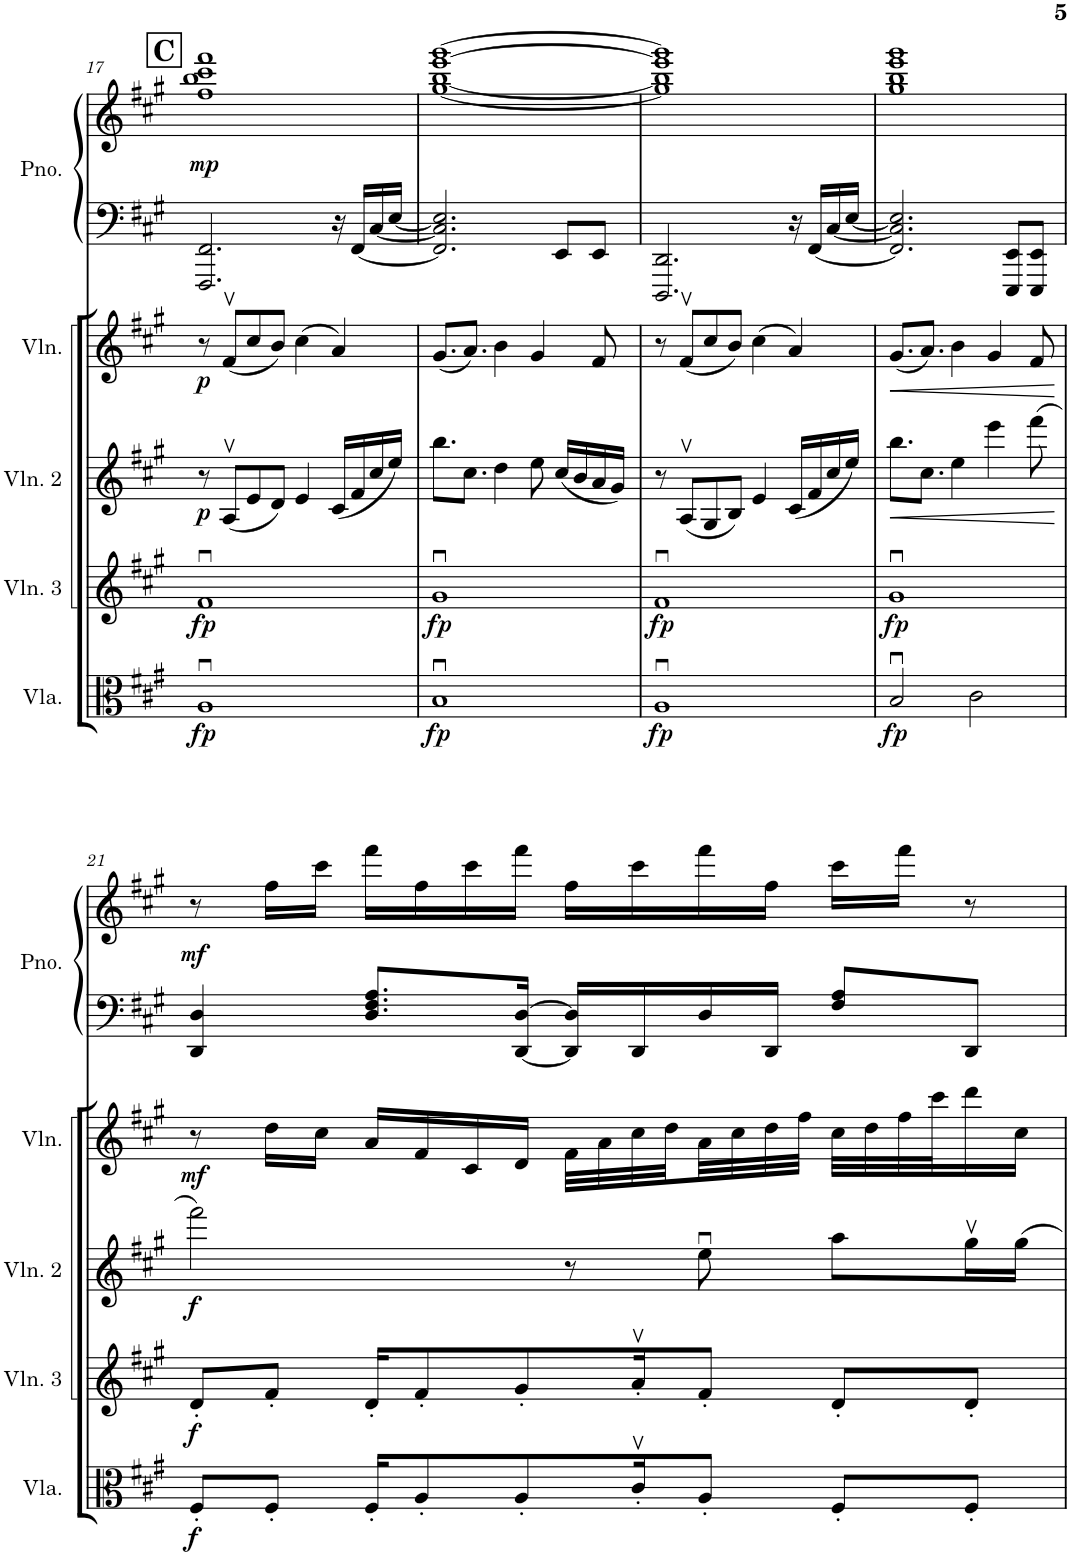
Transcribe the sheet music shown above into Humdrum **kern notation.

**kern	**dynam	**kern	**dynam	**kern	**dynam	**kern	**dynam	**kern	**kern	**dynam
*part5	*part5	*part4	*part4	*part3	*part3	*part2	*part2	*part1	*part1	*part1
*staff6	*staff6	*staff5	*staff5	*staff4	*staff4	*staff3	*staff3	*staff2	*staff1	*staff1/2
*I"Viola	*	*I"Violin 3	*	*I"Violin 2	*	*I"Violin	*	*I"Piano	*	*
*I'Vla.	*	*I'Vln. 3	*	*I'Vln. 2	*	*I'Vln.	*	*I'Pno.	*	*
!!LO:PB:g=z
*clefC3	*	*clefG2	*	*clefG2	*	*clefG2	*	*clefF4	*clefG2	*
*k[f#c#g#]	*	*k[f#c#g#]	*	*k[f#c#g#]	*	*k[f#c#g#]	*	*k[f#c#g#]	*k[f#c#g#]	*
*M4/4	*	*M4/4	*	*M4/4	*	*M4/4	*	*M4/4	*M4/4	*
!!LO:REH:place=s1:a:B:cj:fs=14:t=C
=17	=17	=17	=17	=17	=17	=17	=17	=17	=17	=17
!	!LO:DY:b	!	!LO:DY:b	!	!LO:DY:b	!	!LO:DY:b	!	!	!LO:DY:b
1Au	fp	1f#u	fp	8r	p	8r	p	2.FFF#/ 2.FF#/	1ff# 1bb 1ccc# 1fff#	mp
.	.	.	.	(8Av/L	.	(8f#v/L	.	.	.	.
.	.	.	.	8e/	.	8cc#/	.	.	.	.
.	.	.	.	8d/J)	.	8b/J)	.	.	.	.
.	.	.	.	4e/	.	(4cc#\	.	.	.	.
.	.	.	.	(16c#/LL	.	4a/)	.	16r	.	.
.	.	.	.	16f#/	.	.	.	[16FF#/LL	.	.
.	.	.	.	16cc#/	.	.	.	[16C#/	.	.
.	.	.	.	16ee/JJ)	.	.	.	[16E/JJ	.	.
=18	=18	=18	=18	=18	=18	=18	=18	=18	=18	=18
!	!LO:DY:b	!	!LO:DY:b	!	!	!	!	!	!	!
1Bu	fp	1g#u	fp	8.bb\L	.	(8.g#/L	.	2.FF#/] 2.C#/] 2.E/]	[1gg# [1bb [1eee [1ggg#	.
.	.	.	.	8.cc#\J	.	8.a/J)	.	.	.	.
.	.	.	.	4dd\	.	4b\	.	.	.	.
.	.	.	.	8ee\	.	4g#/	.	.	.	.
.	.	.	.	(16cc#/LL	.	.	.	8EE/L	.	.
.	.	.	.	16b/	.	.	.	.	.	.
.	.	.	.	16a/	.	8f#/	.	8EE/J	.	.
.	.	.	.	16g#/JJ)	.	.	.	.	.	.
=19	=19	=19	=19	=19	=19	=19	=19	=19	=19	=19
!	!LO:DY:b	!	!LO:DY:b	!	!	!	!	!	!	!
1Au	fp	1f#u	fp	8r	.	8r	.	2.DDD/ 2.DD/	1gg#] 1bb] 1eee] 1ggg#]	.
.	.	.	.	(8Av/L	.	(8f#v/L	.	.	.	.
.	.	.	.	8G#/	.	8cc#/	.	.	.	.
.	.	.	.	8B/J)	.	8b/J)	.	.	.	.
.	.	.	.	4e/	.	(4cc#\	.	.	.	.
.	.	.	.	(16c#/LL	.	4a/)	.	16r	.	.
.	.	.	.	16f#/	.	.	.	[16FF#/LL	.	.
.	.	.	.	16cc#/	.	.	.	[16C#/	.	.
.	.	.	.	16ee/JJ)	.	.	.	[16E/JJ	.	.
=20	=20	=20	=20	=20	=20	=20	=20	=20	=20	=20
!	!LO:DY:b	!	!LO:DY:b	!	!LO:HP:b	!	!LO:HP:b	!	!	!
2Bu/	fp	1g#u	fp	8.bb\L	<	(8.g#/L	<	2.FF#/] 2.C#/] 2.E/]	1gg# 1bb 1eee 1ggg#	.
.	.	.	.	8.cc#\J	.	8.a/J)	.	.	.	.
.	.	.	.	4ee\	.	4b\	.	.	.	.
2c#\	.	.	.	.	.	.	.	.	.	.
.	.	.	.	4eee\	.	4g#/	.	.	.	.
.	.	.	.	.	.	.	.	8EEE/ 8EE/L	.	.
.	.	.	.	(8fff#\	.	8f#/	.	8EEE/ 8EE/J	.	.
.	.	.	.	.	[	.	[	.	.	.
!!LO:LB:g=z
=21	=21	=21	=21	=21	=21	=21	=21	=21	=21	=21
!	!LO:DY:b	!	!LO:DY:b	!	!LO:DY:b	!	!LO:DY:b	!	!	!LO:DY:b
8F#'/L	f	8d'/L	f	2fff#\)	f	8r	mf	4DD/ 4D/	8r	mf
8F#'/J	.	8f#'/J	.	.	.	16dd\LL	.	.	16ff#\LL	.
.	.	.	.	.	.	16cc#\JJ	.	.	16ccc#\JJ	.
16F#'/KL	.	16d'/KL	.	.	.	16a/LL	.	8.D/ 8.F#/ 8.A/L	16fff#\LL	.
8A'/	.	8f#'/	.	.	.	16f#/	.	.	16ff#\	.
.	.	.	.	.	.	16c#/	.	.	16ccc#\	.
8A'/	.	8g#'/	.	.	.	16d/JJ	.	[16DD/ [16D/Jk	16fff#\JJ	.
.	.	.	.	8r	.	32f#\LLL	.	16DD/] 16D/]LL	16ff#\LL	.
.	.	.	.	.	.	32a\	.	.	.	.
16c#v'/K	.	16av'/K	.	.	.	32cc#\	.	16DD/	16ccc#\	.
.	.	.	.	.	.	32dd\	.	.	.	.
8A'/J	.	8f#'/J	.	8eeu\	.	32a\	.	16D/	16fff#\	.
.	.	.	.	.	.	32cc#\	.	.	.	.
.	.	.	.	.	.	32dd\	.	16DD/JJ	16ff#\JJ	.
.	.	.	.	.	.	32ff#\JJJ	.	.	.	.
8F#'/L	.	8d'/L	.	8aa\L	.	32cc#\LLL	.	8F#/ 8A/L	16ccc#\LL	.
.	.	.	.	.	.	32dd\	.	.	.	.
.	.	.	.	.	.	32ff#\	.	.	16fff#\JJ	.
.	.	.	.	.	.	32ccc#\J	.	.	.	.
8F#'/J	.	8d'/J	.	16gg#v\L	.	16ddd\	.	8DD/J	8r	.
.	.	.	.	16gg#\JJ	.	16cc#\JJ	.	.	.	.
=	=	=	=	=	=	=	=	=	=	=
*-	*-	*-	*-	*-	*-	*-	*-	*-	*-	*-
